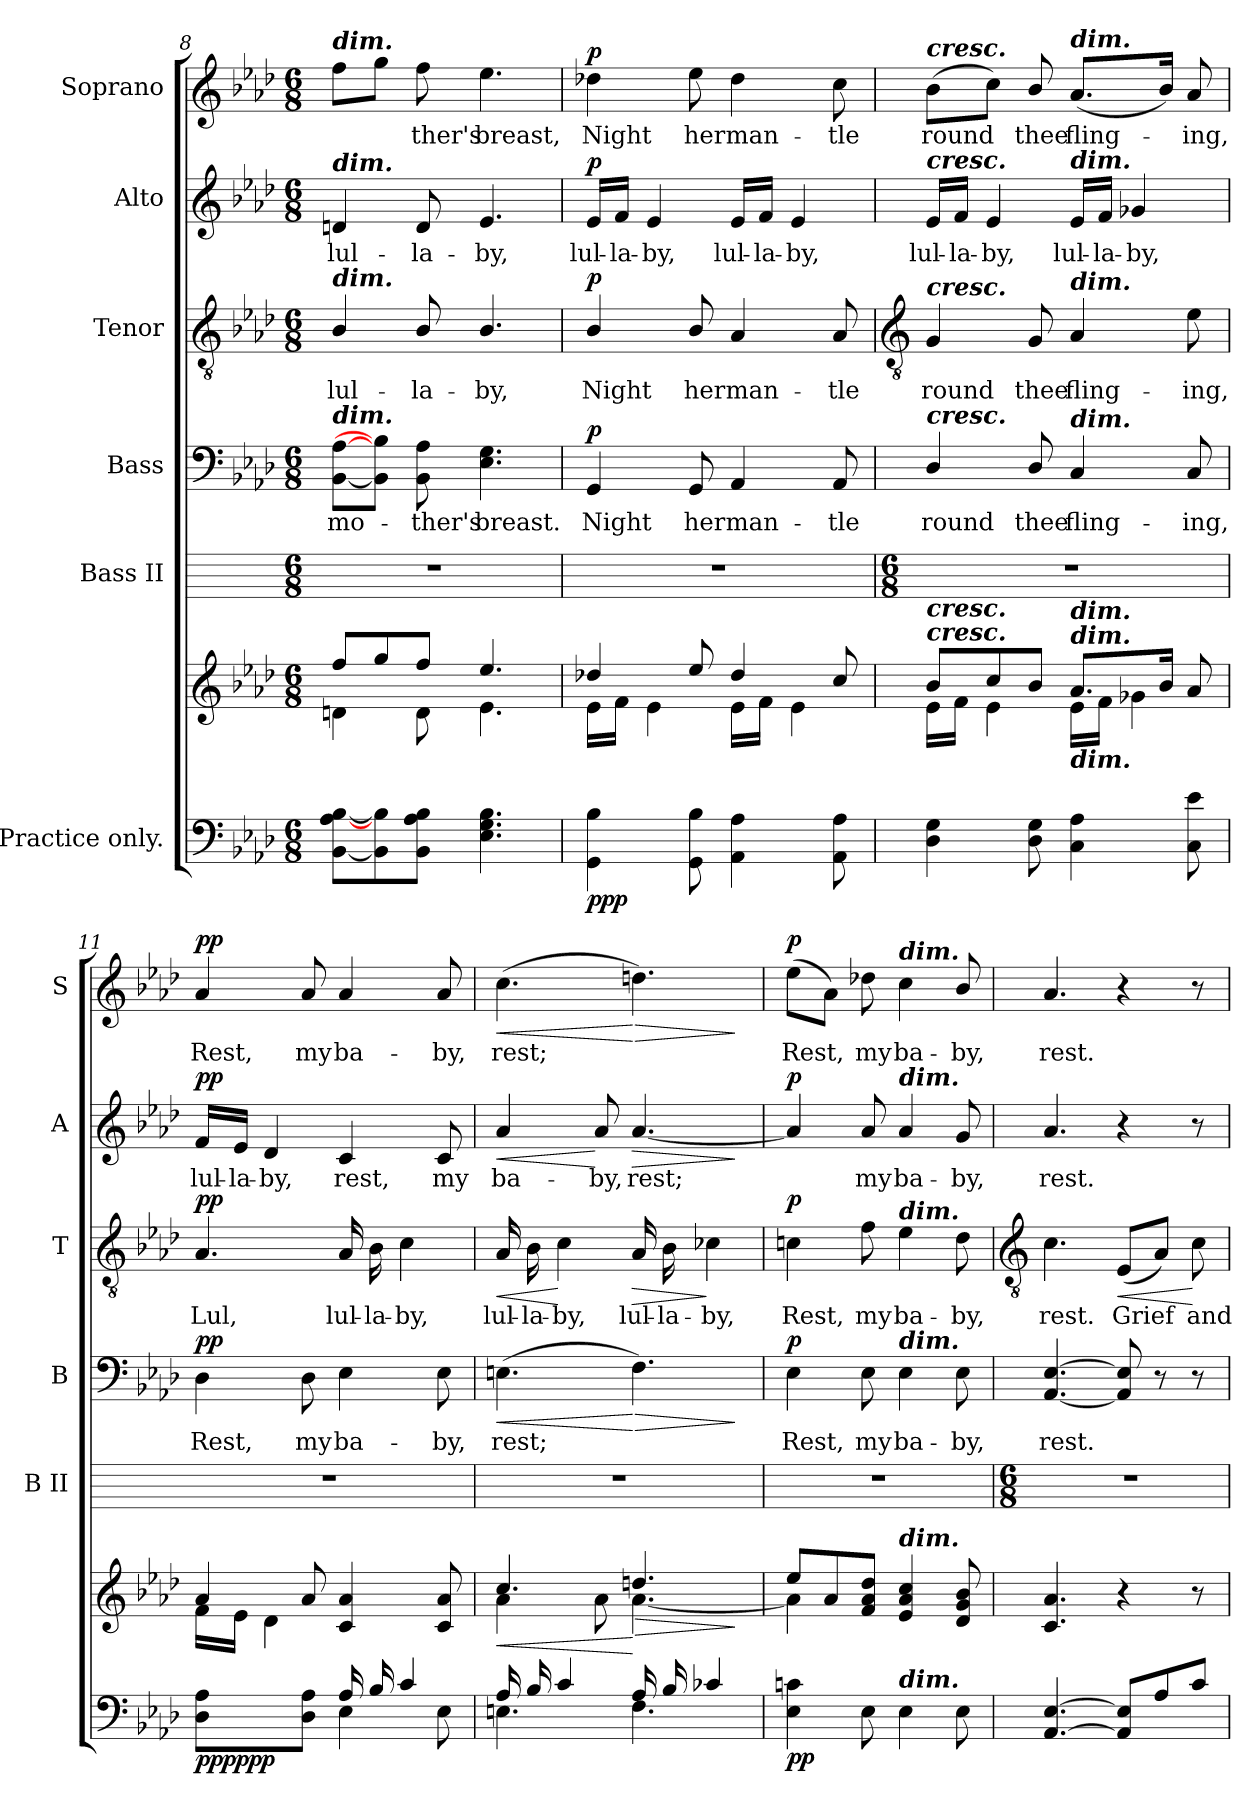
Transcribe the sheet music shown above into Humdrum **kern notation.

**kern	**kern	**dynam	**kern	**kern	**text	**dynam	**kern	**text	**dynam	**kern	**text	**dynam	**kern	**text	**dynam
*part6	*part6	*part6	*part5	*part4	*part4	*part4	*part3	*part3	*part3	*part2	*part2	*part2	*part1	*part1	*part1
*staff7	*staff6	*staff6/7	*staff5	*staff4	*staff4	*staff4	*staff3	*staff3	*staff3	*staff2	*staff2	*staff2	*staff1	*staff1	*staff1
*I"Practice only.	*	*	*I"Bass II	*I"Bass	*	*	*I"Tenor	*	*	*I"Alto	*	*	*I"Soprano	*	*
*	*	*	*I'B II	*I'B	*	*	*I'T	*	*	*I'A	*	*	*I'S	*	*
*clefF4	*clefG2	*	*	*clefF4	*	*	*clefGv2	*	*	*clefG2	*	*	*clefG2	*	*
*k[b-e-a-d-]	*k[b-e-a-d-]	*	*	*k[b-e-a-d-]	*	*	*k[b-e-a-d-]	*	*	*k[b-e-a-d-]	*	*	*k[b-e-a-d-]	*	*
*A-:	*A-:	*	*	*A-:	*	*	*A-:	*	*	*A-:	*	*	*A-:	*	*
*M6/8	*M6/8	*	*M6/8	*M6/8	*	*	*M6/8	*	*	*M6/8	*	*	*M6/8	*	*
=8	=8	=8	=8	=8	=8	=8	=8	=8	=8	=8	=8	=8	=8	=8	=8
!	!	!	!	!	!	!	!	!	!	!	!	!	!LO:TX:a:Bi:t=dim.	!	!
!	!	!	!	!	!	!	!	!	!	!LO:TX:a:Bi:t=dim.	!	!	!	!	!
!	!	!	!	!	!	!	!LO:TX:a:Bi:t=dim.	!	!	!	!	!	!	!	!
!	!	!	!	!LO:TX:a:Bi:t=dim.	!	!	!	!	!	!	!	!	!	!	!
!	!LO:TX:a:Bi:t=dim.	!	!	!	!	!	!	!	!	!	!	!	!	!	!
!	!LO:TX:a:Bi:t=dim.	!	!	!	!	!	!	!	!	!	!	!	!	!	!
!LO:TX:a:Bi:t=dim.	!	!	!	!	!	!	!	!	!	!	!	!	!	!	!
!LO:N:vis=1	!	!	!	!	!LO:LY:b	!	!	!LO:LY:b	!	!	!LO:LY:b	!	!	!	!
*^	*^	*	*	*	*	*	*	*	*	*	*	*	*	*	*
2.ryy	[8BB-\ [8A-\ [8B-\L	8ff/L	4dn\	.	2.r	[8BB- [8A-L	mo-	.	4B-/	lul-	.	4dn	lul-	.	8ffL	.	.
.	8BB-\] 8B-\]	8gg/	.	.	.	8BB-] 8B-]J	.	.	.	.	.	.	.	.	8ggJ	.	.
!	!	!	!	!	!	!	!LO:LY:b	!	!	!LO:LY:b	!	!	!LO:LY:b	!	!	!LO:LY:b	!
.	8BB-\ 8A-\ 8B-\J	8ff/J	8d\	.	.	8BB- 8A-	ther's	.	8B-/	-la-	.	8d	-la-	.	8ff	ther's	.
!	!	!	!	!	!	!	!LO:LY:b	!	!	!LO:LY:b	!	!	!LO:LY:b	!	!	!LO:LY:b	!
.	4.E-\ 4.G\ 4.B-\	4.ee-/	4.e-\	.	.	4.E- 4.G	breast.	.	4.B-/	-by,	.	4.e-	-by,	.	4.ee-	breast,	.
=9	=9	=9	=9	=9	=9	=9	=9	=9	=9	=9	=9	=9	=9	=9	=9	=9	=9
!	!	!	!	!LO:DY:b=2	!	!	!LO:LY:b	!	!	!LO:LY:b	!	!	!LO:LY:b	!	!	!LO:LY:b	!
!	!	!	!	!LO:DY:n=1:b	!	!	!	!	!	!	!	!	!	!	!	!	!
!	!	!	!	!LO:DY:n=2:b	!	!	!	!LO:DY:b	!	!	!LO:DY:b	!	!	!LO:DY:b	!	!	!LO:DY:b
*v	*v	*	*	*	*	*	*	*	*	*	*	*	*	*	*	*	*
4GG\ 4B-\	4dd-X/	16e-\LL	p p p	2.r	4GG	Night	p	4B-/	Night	p	16e-/LL	lul-	p	4dd-X	Night	p
!	!	!	!	!	!	!	!	!	!	!	!	!LO:LY:b	!	!	!	!
.	.	16f\JJ	.	.	.	.	.	.	.	.	16f/JJ	-la-	.	.	.	.
!	!	!	!	!	!	!	!	!	!	!	!	!LO:LY:b	!	!	!	!
.	.	4e-\	.	.	.	.	.	.	.	.	4e-	-by,	.	.	.	.
!	!	!	!	!	!	!LO:LY:b	!	!	!LO:LY:b	!	!	!	!	!	!LO:LY:b	!
8GG\ 8B-\	8ee-/	.	.	.	8GG	her	.	8B-/	her	.	.	.	.	8ee-	her	.
!	!	!	!	!	!	!LO:LY:b	!	!	!LO:LY:b	!	!	!LO:LY:b	!	!	!LO:LY:b	!
4AA-\ 4A-\	4dd-/	16e-\LL	.	.	4AA-	man-	.	4A-	man-	.	16e-/LL	lul-	.	4dd-	man-	.
!	!	!	!	!	!	!	!	!	!	!	!	!LO:LY:b	!	!	!	!
.	.	16f\JJ	.	.	.	.	.	.	.	.	16f/JJ	-la-	.	.	.	.
!	!	!	!	!	!	!	!	!	!	!	!	!LO:LY:b	!	!	!	!
.	.	4e-\	.	.	.	.	.	.	.	.	4e-	-by,	.	.	.	.
!	!	!	!	!	!	!LO:LY:b	!	!	!LO:LY:b	!	!	!	!	!	!LO:LY:b	!
8AA-\ 8A-\	8cc/	.	.	.	8AA-	-tle	.	8A-	-tle	.	.	.	.	8cc	-tle	.
!!LO:LB:g=z
=10	=10	=10	=10	=10	=10	=10	=10	=10	=10	=10	=10	=10	=10	=10	=10	=10
*	*	*	*	*	*	*	*	*clefGv2	*	*	*	*	*	*	*	*
*	*	*	*	*M6/8	*	*	*	*	*	*	*	*	*	*	*	*
!	!	!	!	!	!	!	!	!	!	!	!	!	!	!LO:TX:a:Bi:t=cresc.	!	!
!	!	!	!	!	!	!	!	!	!	!	!LO:TX:a:Bi:t=cresc.	!	!	!	!	!
!	!	!	!	!	!	!	!	!LO:TX:a:Bi:t=cresc.	!	!	!	!	!	!	!	!
!	!	!	!	!	!LO:TX:a:Bi:t=cresc.	!	!	!	!	!	!	!	!	!	!	!
!	!LO:TX:a:Bi:t=cresc.	!	!	!	!	!	!	!	!	!	!	!	!	!	!	!
!	!LO:TX:a:Bi:t=cresc.	!	!	!	!	!	!	!	!	!	!	!	!	!	!	!
!LO:TX:a:Bi:t=cresc.	!	!	!	!	!	!	!	!	!	!	!	!	!	!	!	!
!LO:N:vis=1	!	!	!	!	!	!LO:LY:b	!	!	!LO:LY:b	!	!	!LO:LY:b	!	!	!LO:LY:b	!
*^	*	*	*	*	*	*	*	*	*	*	*	*	*	*	*	*
2.ryy	4D-\ 4G\	8b-/L	16e-\LL	.	2.r	4D-/	round	.	4G	round	.	16e-/LL	lul-	.	(>8b-L	round	.
!	!	!	!	!	!	!	!	!	!	!	!	!	!LO:LY:b	!	!	!	!
.	.	.	16f\JJ	.	.	.	.	.	.	.	.	16f/JJ	-la-	.	.	.	.
!	!	!	!	!	!	!	!	!	!	!	!	!	!LO:LY:b	!	!	!	!
.	.	8cc/	4e-\	.	.	.	.	.	.	.	.	4e-	-by,	.	8ccJ)	.	.
!	!	!	!	!	!	!	!LO:LY:b	!	!	!LO:LY:b	!	!	!	!	!	!LO:LY:b	!
.	8D-\ 8G\	8b-/J	.	.	.	8D-/	thee	.	8G	thee	.	.	.	.	8b-/	thee	.
!	!	!	!	!	!	!	!	!	!	!	!	!	!	!	!LO:TX:a:Bi:t=dim.	!	!
!	!	!	!	!	!	!	!	!	!	!	!	!LO:TX:a:Bi:t=dim.	!	!	!	!	!
!	!	!	!	!	!	!	!	!	!LO:TX:a:Bi:t=dim.	!	!	!	!	!	!	!	!
!	!	!	!	!	!	!LO:TX:a:Bi:t=dim.	!	!	!	!	!	!	!	!	!	!	!
!	!	!LO:TX:a:Bi:t=dim.	!	!	!	!	!	!	!	!	!	!	!	!	!	!	!
!	!	!LO:TX:a:Bi:t=dim.	!	!	!	!	!	!	!	!	!	!	!	!	!	!	!
!	!LO:TX:a:Bi:t=dim.	!	!	!	!	!	!	!	!	!	!	!	!	!	!	!	!
!	!	!	!	!	!	!	!LO:LY:b	!	!	!LO:LY:b	!	!	!LO:LY:b	!	!	!LO:LY:b	!
.	4C\ 4A-\	8.a-/L	16e-\LL	.	.	4C	fling-	.	4A-	fling-	.	16e-/LL	lul-	.	(<8.a-L	fling-	.
!	!	!	!	!	!	!	!	!	!	!	!	!	!LO:LY:b	!	!	!	!
.	.	.	16f\JJ	.	.	.	.	.	.	.	.	16f/JJ	-la-	.	.	.	.
!	!	!	!	!	!	!	!	!	!	!	!	!	!LO:LY:b	!	!	!	!
.	.	.	4g-X\	.	.	.	.	.	.	.	.	4g-X	-by,	.	.	.	.
.	.	16b-/J	.	.	.	.	.	.	.	.	.	.	.	.	16b-J)	.	.
!	!	!	!	!	!	!	!LO:LY:b	!	!	!LO:LY:b	!	!	!	!	!	!LO:LY:b	!
.	8C\ 8e-\	8a-/	.	.	.	8C	-ing,	.	8e-	-ing,	.	.	.	.	8a-	ing,	.
=11	=11	=11	=11	=11	=11	=11	=11	=11	=11	=11	=11	=11	=11	=11	=11	=11	=11
!	!	!	!	!LO:DY:b=2	!	!	!LO:LY:b	!	!	!LO:LY:b	!	!	!LO:LY:b	!	!	!LO:LY:b	!
!	!	!	!	!LO:DY:n=1:b	!	!	!	!	!	!	!	!	!	!	!	!	!
!	!	!	!	!LO:DY:n=2:b	!	!	!	!LO:DY:b	!	!	!LO:DY:b	!	!	!LO:DY:b	!	!	!LO:DY:b
4.ryy	4D-\ 4A-\	4a-/	16f\LL	pp pp pp	2.r	4D-	Rest,	pp	4.A-	Lul,	pp	16f/LL	lul-	pp	4a-	Rest,	pp
!	!	!	!	!	!	!	!	!	!	!	!	!	!LO:LY:b	!	!	!	!
.	.	.	16e-\JJ	.	.	.	.	.	.	.	.	16e-/JJ	-la-	.	.	.	.
!	!	!	!	!	!	!	!	!	!	!	!	!	!LO:LY:b	!	!	!	!
.	.	.	4d-\	.	.	.	.	.	.	.	.	4d-	-by,	.	.	.	.
!	!	!	!	!	!	!	!LO:LY:b	!	!	!	!	!	!	!	!	!LO:LY:b	!
.	8D-\ 8A-\J	8a-/	.	.	.	8D-	my	.	.	.	.	.	.	.	8a-	my	.
!	!	!	!	!	!	!	!LO:LY:b	!	!	!LO:LY:b	!	!	!LO:LY:b	!	!	!LO:LY:b	!
16A-/LL	4E-\	4c/ 4a-/	4.ryy	.	.	4E-	ba-	.	16A-	lul-	.	4c	rest,	.	4a-	ba-	.
!	!	!	!	!	!	!	!	!	!	!LO:LY:b	!	!	!	!	!	!	!
16B-/	.	.	.	.	.	.	.	.	16B-	-la-	.	.	.	.	.	.	.
!	!	!	!	!	!	!	!	!	!	!LO:LY:b	!	!	!	!	!	!	!
4c/	.	.	.	.	.	.	.	.	4c	-by,	.	.	.	.	.	.	.
!	!	!	!	!	!	!	!LO:LY:b	!	!	!	!	!	!LO:LY:b	!	!	!LO:LY:b	!
.	8E-\	8c/ 8a-/	.	.	.	8E-	-by,	.	.	.	.	8c	my	.	8a-	-by,	.
=12	=12	=12	=12	=12	=12	=12	=12	=12	=12	=12	=12	=12	=12	=12	=12	=12	=12
!	!	!	!	!LO:HP:b	!	!	!LO:LY:b	!LO:HP:b	!	!LO:LY:b	!LO:HP:b	!	!LO:LY:b	!LO:HP:b	!	!LO:LY:b	!LO:HP:b
16A-/LL	4.En\	4.cc/	4a-\	<	2.r	(>4.En	rest;	<	16A-	lul-	<	4a-	ba-	<	(>4.cc	rest;	<
!	!	!	!	!	!	!	!	!	!	!LO:LY:b	!	!	!	!	!	!	!
16B-/	.	.	.	.	.	.	.	.	16B-	-la-	.	.	.	.	.	.	.
!	!	!	!	!	!	!	!	!	!	!LO:LY:b	!	!	!	!	!	!	!
4c/	.	.	.	.	.	.	.	.	4c	-by,	[	.	.	.	.	.	.
!	!	!	!	!	!	!	!	!	!	!	!	!	!LO:LY:b	!	!	!	!
.	.	.	8a-\	.	.	.	.	.	.	.	.	8a-	-by,	[	.	.	.
!	!	!	!	!LO:HP:n=1:b	!	!	!	!LO:HP:n=1:b	!	!LO:LY:b	!LO:HP:b	!	!LO:LY:b	!LO:HP:b	!	!	!LO:HP:n=1:b
16A-/	4.F\	4.ddn/	[4.a-\	[ >	.	4.F)	.	[ >	16A-	lul-	>	[4.a-	rest;	>	4.ddn)	.	[ >
!	!	!	!	!	!	!	!	!	!	!LO:LY:b	!	!	!	!	!	!	!
16B-/	.	.	.	.	.	.	.	.	16B-	-la-	.	.	.	.	.	.	.
!	!	!	!	!	!	!	!	!	!	!LO:LY:b	!	!	!	!	!	!	!
4c-X/	.	.	.	.	.	.	.	.	4c-X	-by,	]	.	.	.	.	.	.
*v	*v	*	*	*	*	*	*	*	*	*	*	*	*	*	*	*	*
*	*v	*v	*	*	*	*	*	*	*	*	*	*	*	*	*	*
.	.	]	.	.	.	]	.	.	.	.	.	]	.	.	]
=13	=13	=13	=13	=13	=13	=13	=13	=13	=13	=13	=13	=13	=13	=13	=13
*	*^	*	*	*	*	*	*	*	*	*	*	*	*	*	*
!	!	!	!LO:DY:b=2	!	!	!LO:LY:b	!	!	!LO:LY:b	!	!	!	!	!	!LO:LY:b	!
!	!	!	!LO:DY:n=1:b	!	!	!	!LO:DY:b	!	!	!LO:DY:b	!	!	!LO:DY:b	!	!	!LO:DY:b
4E-\ 4cn\	8ee-/	4a-\]	p p	2.r	4E-	Rest,	p	4cn	Rest,	p	4a-]	.	p	(>8ee-L	Rest,	p
.	8a-/	.	.	.	.	.	.	.	.	.	.	.	.	8a-J)	.	.
!	!	!	!	!	!	!LO:LY:b	!	!	!LO:LY:b	!	!	!LO:LY:b	!	!	!LO:LY:b	!
8E-\	8f/ 8a-/ 8dd-/J	2ryy	.	.	8E-	my	.	8f	my	.	8a-	my	.	8dd-X	my	.
!	!	!	!	!	!	!	!	!	!	!	!	!	!	!LO:TX:a:Bi:t=dim.	!	!
!	!	!	!	!	!	!	!	!	!	!	!LO:TX:a:Bi:t=dim.	!	!	!	!	!
!	!	!	!	!	!	!	!	!LO:TX:a:Bi:t=dim.	!	!	!	!	!	!	!	!
!	!	!	!	!	!LO:TX:a:Bi:t=dim.	!	!	!	!	!	!	!	!	!	!	!
!	!LO:TX:a:Bi:t=dim.	!	!	!	!	!	!	!	!	!	!	!	!	!	!	!
!LO:TX:a:Bi:t=dim.	!	!	!	!	!	!	!	!	!	!	!	!	!	!	!	!
!	!	!	!	!	!	!LO:LY:b	!	!	!LO:LY:b	!	!	!LO:LY:b	!	!	!LO:LY:b	!
4E-\	4e-/ 4a-/ 4cc/	.	.	.	4E-	ba-	.	4e-	ba-	.	4a-	ba-	.	4cc	ba-	.
!	!	!	!	!	!	!LO:LY:b	!	!	!LO:LY:b	!	!	!LO:LY:b	!	!	!LO:LY:b	!
8E-\	8d-/ 8g/ 8b-/	.	.	.	8E-	-by,	.	8d-	-by,	.	8g	-by,	.	8b-/	-by,	.
*	*v	*v	*	*	*	*	*	*	*	*	*	*	*	*	*	*
!!LO:LB:g=z
=14	=14	=14	=14	=14	=14	=14	=14	=14	=14	=14	=14	=14	=14	=14	=14
*	*	*	*	*	*	*	*clefGv2	*	*	*	*	*	*	*	*
*	*	*	*M6/8	*	*	*	*	*	*	*	*	*	*	*	*
*^	*	*	*	*	*	*	*	*	*	*	*	*	*	*	*
!	!LO:N:vis=1	!	!	!	!	!LO:LY:b	!	!	!LO:LY:b	!	!	!LO:LY:b	!	!	!LO:LY:b	!
[4.AA- [4.E-	2.ryy	4.c 4.a-	.	2.r	[4.AA- [4.E-	rest.	.	4.c	rest.	.	4.a-	rest.	.	4.a-	rest.	.
!	!	!	!	!	!	!	!	!	!LO:LY:b	!LO:HP:b	!	!	!	!	!	!
8AA-] 8E-]L	.	4r	.	.	8AA-] 8E-]	.	.	(<8E-L	Grief	<	4r	.	.	4r	.	.
8A-	.	.	.	.	8r	.	.	8A-J)	.	.	.	.	.	.	.	.
!	!	!	!	!	!	!	!	!	!LO:LY:b	!	!	!	!	!	!	!
8cJ	.	8r	.	.	8r	.	.	8c	and	[	8r	.	.	8r	.	.
*v	*v	*	*	*	*	*	*	*	*	*	*	*	*	*	*	*
=	=	=	=	=	=	=	=	=	=	=	=	=	=	=	=
*-	*-	*-	*-	*-	*-	*-	*-	*-	*-	*-	*-	*-	*-	*-	*-
